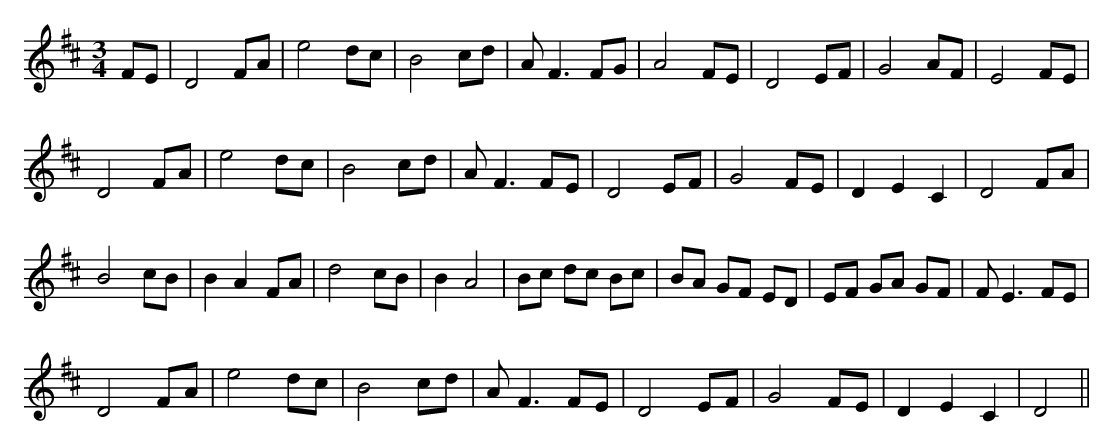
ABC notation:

X:1
M:3/4
K:D
FE|D4FA|e4dc|B4cd|AF3FG|A4FE|D4EF|G4AF|E4 FE|
D4FA|e4dc|B4cd|AF3FE|D4EF|G4FE|D2E2C2|D4 FA|
B4cB|B2A2FA|d4cB|B2A4|Bc dc Bc|BA GF ED|EF GA GF|FE3 FE|
D4FA|e4dc|B4cd|AF3FE|D4EF|G4FE|D2E2C2|D4||
